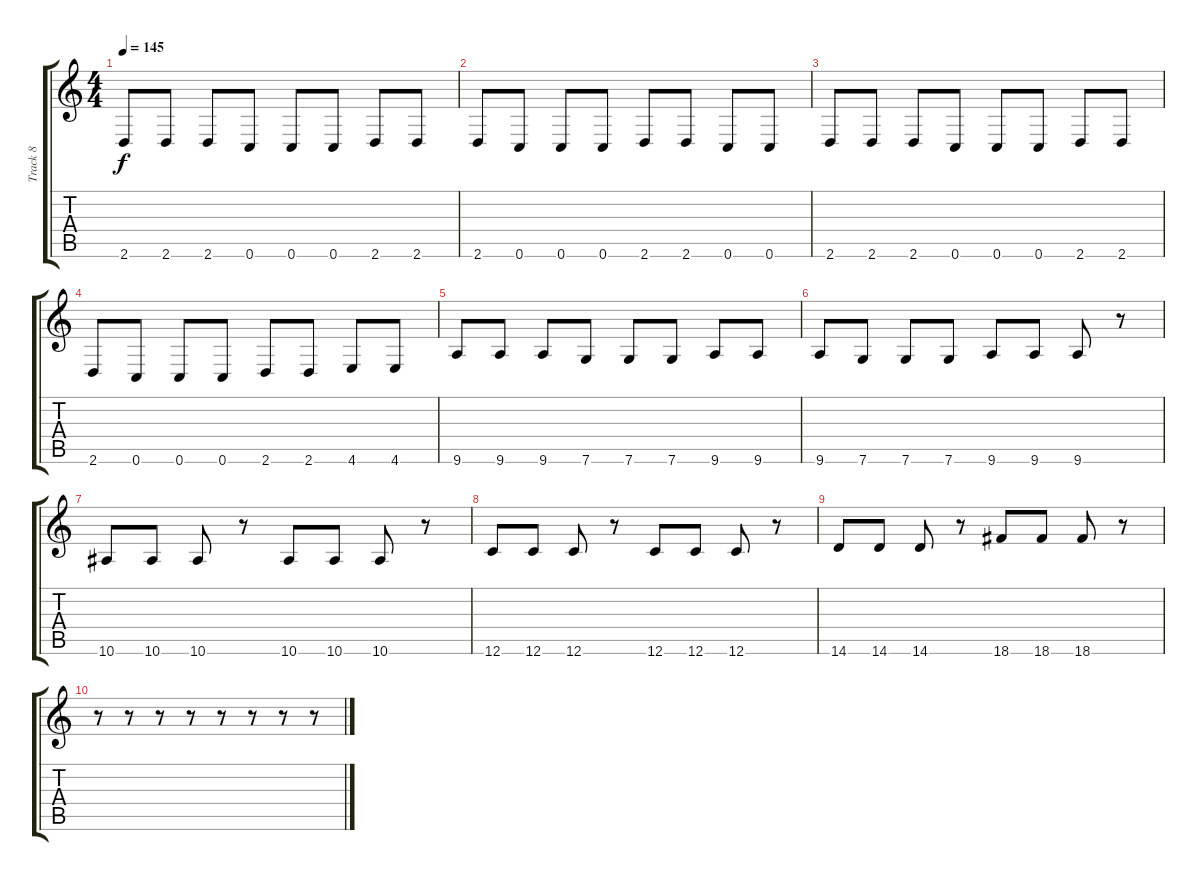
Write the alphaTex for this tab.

\track ("Track 8" "Track 8") {instrument electricbassfinger}
\staff {score tabs}
\tuning (D4 A3 F3 C3 G2 C2) {hide}
\ts (4 4)
\tempo 145
\clef g2
\ks c
2.6.8{dy f} 2.6.8 2.6.8 0.6.8 0.6.8 0.6.8 2.6.8 2.6.8 |
2.6.8 0.6.8 0.6.8 0.6.8 2.6.8 2.6.8 0.6.8 0.6.8 |
2.6.8 2.6.8 2.6.8 0.6.8 0.6.8 0.6.8 2.6.8 2.6.8 |
2.6.8 0.6.8 0.6.8 0.6.8 2.6.8 2.6.8 4.6.8 4.6.8 |
9.6.8 9.6.8 9.6.8 7.6.8 7.6.8 7.6.8 9.6.8 9.6.8 |
9.6.8 7.6.8 7.6.8 7.6.8 9.6.8 9.6.8 9.6.8 r.8 |
10.6.8 10.6.8 10.6.8 r.8 10.6.8 10.6.8 10.6.8 r.8 |
12.6.8 12.6.8 12.6.8 r.8 12.6.8 12.6.8 12.6.8 r.8 |
14.6.8 14.6.8 14.6.8 r.8 18.6.8 18.6.8 18.6.8 r.8 |
r.8 r.8 r.8 r.8 r.8 r.8 r.8 r.8
